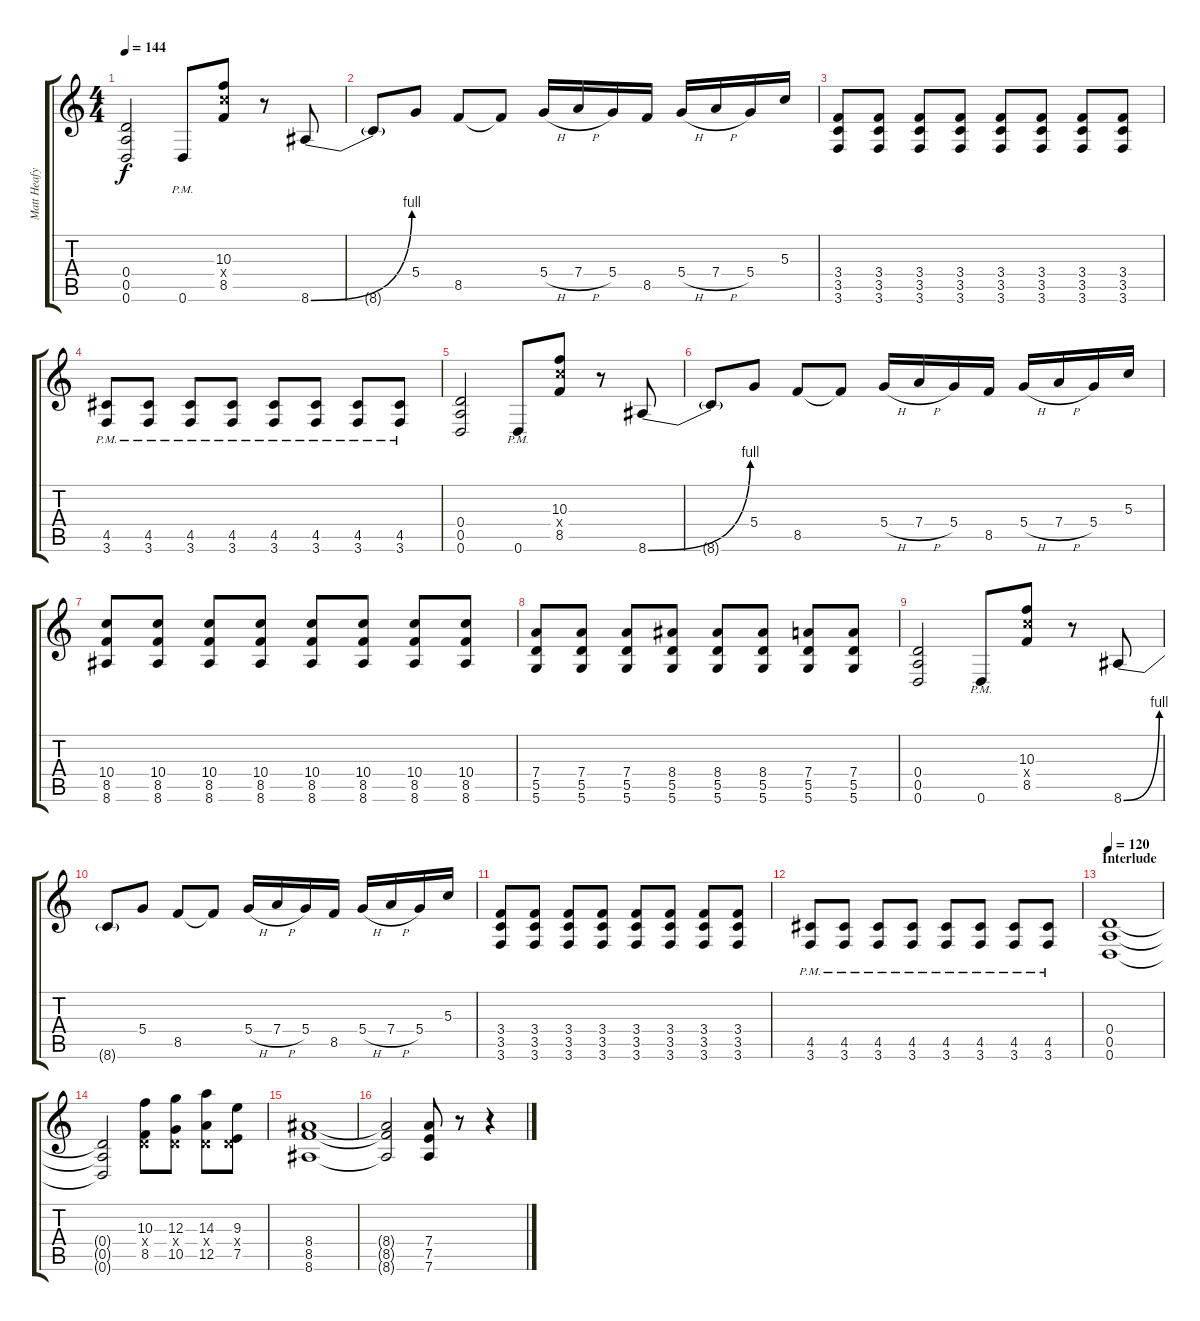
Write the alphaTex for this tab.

\track ("Matt Heafy" "Matt Heafy") {instrument distortionguitar}
\staff {score tabs}
\tuning (E4 B3 G3 D3 A2 D2) {hide}
\ts (4 4)
\tempo 144
\clef g2
\ks c
(0.4 0.5 0.6).2{dy f} 0.6{pm}.8 (10.3 10.4{x} 8.5).8 r.8 8.6{be (bend 0 0 60 4)}.8 |
8.6{t}.8 5.4.8 8.5.8 8.5{t}.8 5.4{h}.16 7.4{h}.16 5.4.16 8.5.16 5.4{h}.16 7.4{h}.16 5.4.16 5.3.16 |
(3.4 3.5 3.6).8 (3.4 3.5 3.6).8 (3.4 3.5 3.6).8 (3.4 3.5 3.6).8 (3.4 3.5 3.6).8 (3.4 3.5 3.6).8 (3.4 3.5 3.6).8 (3.4 3.5 3.6).8 |
(4.5{pm} 3.6{pm}).8 (4.5{pm} 3.6{pm}).8 (4.5{pm} 3.6{pm}).8 (4.5{pm} 3.6{pm}).8 (4.5{pm} 3.6{pm}).8 (4.5{pm} 3.6{pm}).8 (4.5{pm} 3.6{pm}).8 (4.5{pm} 3.6{pm}).8 |
(0.4 0.5 0.6).2 0.6{pm}.8 (10.3 10.4{x} 8.5).8 r.8 8.6{be (bend 0 0 60 4)}.8 |
8.6{t}.8 5.4.8 8.5.8 8.5{t}.8 5.4{h}.16 7.4{h}.16 5.4.16 8.5.16 5.4{h}.16 7.4{h}.16 5.4.16 5.3.16 |
(10.4 8.5 8.6).8 (10.4 8.5 8.6).8 (10.4 8.5 8.6).8 (10.4 8.5 8.6).8 (10.4 8.5 8.6).8 (10.4 8.5 8.6).8 (10.4 8.5 8.6).8 (10.4 8.5 8.6).8 |
(7.4 5.5 5.6).8 (7.4 5.5 5.6).8 (7.4 5.5 5.6).8 (8.4 5.5 5.6).8 (8.4 5.5 5.6).8 (8.4 5.5 5.6).8 (7.4 5.5 5.6).8 (7.4 5.5 5.6).8 |
(0.4 0.5 0.6).2 0.6{pm}.8 (10.3 10.4{x} 8.5).8 r.8 8.6{be (bend 0 0 60 4)}.8 |
8.6{t}.8 5.4.8 8.5.8 8.5{t}.8 5.4{h}.16 7.4{h}.16 5.4.16 8.5.16 5.4{h}.16 7.4{h}.16 5.4.16 5.3.16 |
(3.4 3.5 3.6).8 (3.4 3.5 3.6).8 (3.4 3.5 3.6).8 (3.4 3.5 3.6).8 (3.4 3.5 3.6).8 (3.4 3.5 3.6).8 (3.4 3.5 3.6).8 (3.4 3.5 3.6).8 |
(4.5{pm} 3.6{pm}).8 (4.5{pm} 3.6{pm}).8 (4.5{pm} 3.6{pm}).8 (4.5{pm} 3.6{pm}).8 (4.5{pm} 3.6{pm}).8 (4.5{pm} 3.6{pm}).8 (4.5{pm} 3.6{pm}).8 (4.5{pm} 3.6{pm}).8 |
\section ("" "Interlude")
\tempo 120
(0.4 0.5 0.6).1 |
(0.4{t} 0.5{t} 0.6{t}).2 (10.3 0.4{x} 8.5).8 (12.3 0.4{x} 10.5).8 (14.3 0.4{x} 12.5).8 (9.3 0.4{x} 7.5).8 |
(8.4 8.5 8.6).1 |
(8.4{t} 8.5{t} 8.6{t}).2 (7.4 7.5 7.6).8 r.8 r.4
